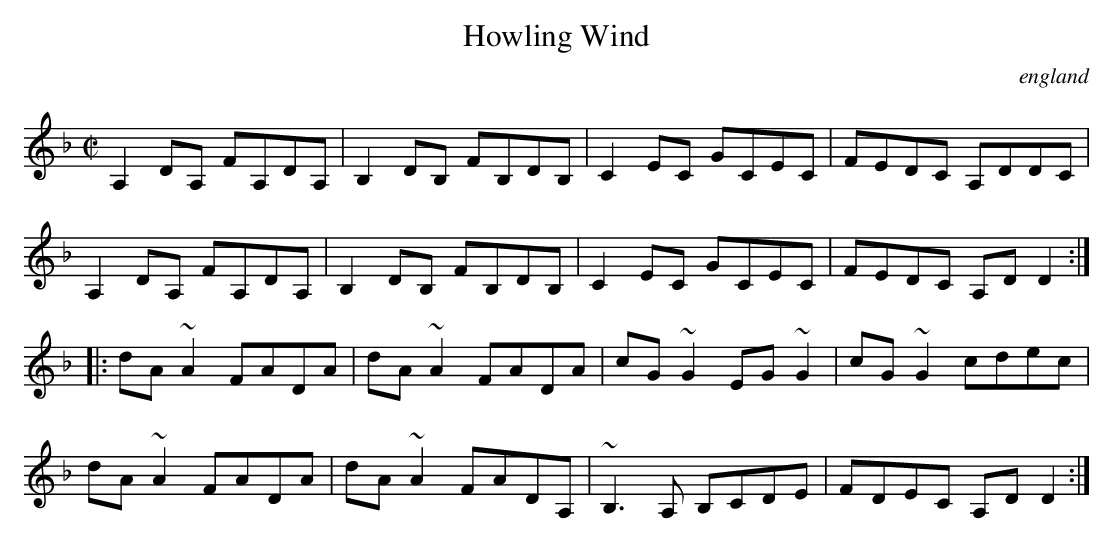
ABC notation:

X:1
T:Howling Wind
O:england
M:C|
L:1/8
K:Dm
A,2DA, FA,DA,|B,2DB, FB,DB,|C2EC GCEC|FEDC A,DDC|
A,2DA, FA,DA,|B,2DB, FB,DB,|C2EC GCEC|FEDC A,DD2:|
|:dA~A2 FADA|dA~A2 FADA|cG~G2 EG~G2|cG~G2 cdec|
dA~A2 FADA|dA~A2 FADA,|~B,3A, B,CDE|FDEC A,DD2:|
